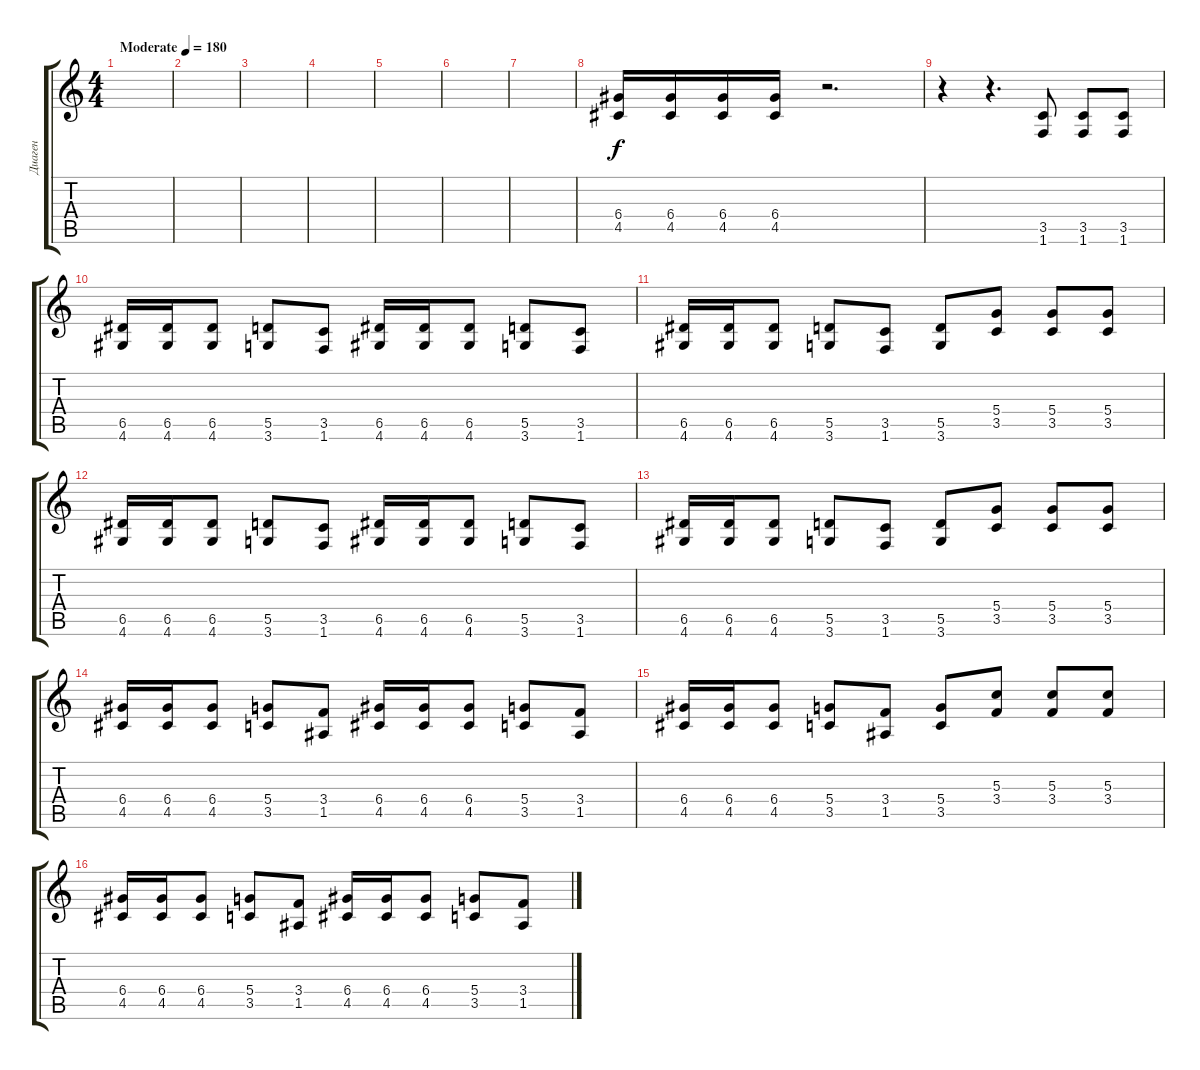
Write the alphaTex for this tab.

\track ("Диаген" "Диаген") {instrument distortionguitar}
\staff {score tabs}
\tuning (E4 B3 G3 D3 A2 E2) {hide}
\ts (4 4)
\tempo (180 "Moderate")
\clef g2
\ks c
|
|
|
|
|
|
|
(6.4 4.5).16 (6.4 4.5).16 (6.4 4.5).16 (6.4 4.5).16 r.2{d} |
r.4 r.4{d} (3.5 1.6).8 (3.5 1.6).8 (3.5 1.6).8 |
(6.5 4.6).16 (6.5 4.6).16 (6.5 4.6).8 (5.5 3.6).8 (3.5 1.6).8 (6.5 4.6).16 (6.5 4.6).16 (6.5 4.6).8 (5.5 3.6).8 (3.5 1.6).8 |
(6.5 4.6).16 (6.5 4.6).16 (6.5 4.6).8 (5.5 3.6).8 (3.5 1.6).8 (5.5 3.6).8 (5.4 3.5).8 (5.4 3.5).8 (5.4 3.5).8 |
(6.5 4.6).16 (6.5 4.6).16 (6.5 4.6).8 (5.5 3.6).8 (3.5 1.6).8 (6.5 4.6).16 (6.5 4.6).16 (6.5 4.6).8 (5.5 3.6).8 (3.5 1.6).8 |
(6.5 4.6).16 (6.5 4.6).16 (6.5 4.6).8 (5.5 3.6).8 (3.5 1.6).8 (5.5 3.6).8 (5.4 3.5).8 (5.4 3.5).8 (5.4 3.5).8 |
(6.4 4.5).16 (6.4 4.5).16 (6.4 4.5).8 (5.4 3.5).8 (3.4 1.5).8 (6.4 4.5).16 (6.4 4.5).16 (6.4 4.5).8 (5.4 3.5).8 (3.4 1.5).8 |
(6.4 4.5).16 (6.4 4.5).16 (6.4 4.5).8 (5.4 3.5).8 (3.4 1.5).8 (5.4 3.5).8 (5.3 3.4).8 (5.3 3.4).8 (5.3 3.4).8 |
(6.4 4.5).16 (6.4 4.5).16 (6.4 4.5).8 (5.4 3.5).8 (3.4 1.5).8 (6.4 4.5).16 (6.4 4.5).16 (6.4 4.5).8 (5.4 3.5).8 (3.4 1.5).8
